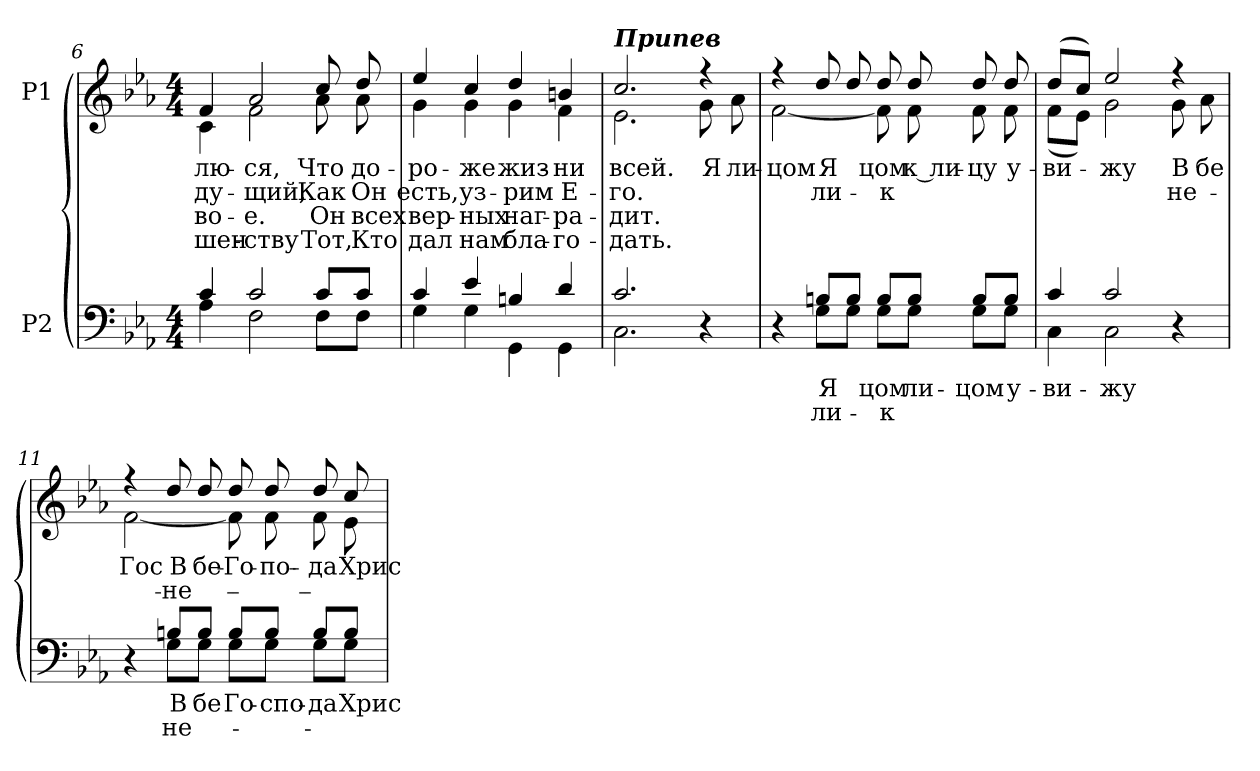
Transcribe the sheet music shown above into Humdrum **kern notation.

**kern	**text	**text	**kern	**text	**text	**text	**text
*part2	*part2	*part2	*part1	*part1	*part1	*part1	*part1
*staff2	*staff2	*staff2	*staff1	*staff1	*staff1	*staff1	*staff1
*I"P2	*	*	*I"P1	*	*	*	*
*clefF4	*	*	*clefG2	*	*	*	*
*k[b-e-a-]	*	*	*k[b-e-a-]	*	*	*	*
*c:	*	*	*c:	*	*	*	*
*M4/4	*	*	*M4/4	*	*	*	*
=6	=6	=6	=6	=6	=6	=6	=6
*^	*	*	*	*	*	*	*
!	!	!	!	!	!LO:LY:b:color=#000000	!LO:LY:b:color=#000000	!LO:LY:b:color=#000000	!LO:LY:b:color=#000000
*	*	*	*	*^	*	*	*	*
4ci/	4A-i\	.	.	4fi/	4ci\	-лю-	-ду-	-во-	-шен-
!	!	!	!	!	!	!LO:LY:b:color=#000000	!LO:LY:b:color=#000000	!LO:LY:b:color=#000000	!LO:LY:b:color=#000000
2ci/	2Fi\	.	.	2a-i/	2fi\	-ся,	щий,	е.	ству
!	!	!	!	!	!	!LO:LY:b:color=#000000	!LO:LY:b:color=#000000	!LO:LY:b:color=#000000	!LO:LY:b:color=#000000
8ci/L	8Fi\L	.	.	8cci/	8a-i\	Что	Как	Он	Тот,
!	!	!	!	!	!	!LO:LY:b:color=#000000	!LO:LY:b:color=#000000	!LO:LY:b:color=#000000	!LO:LY:b:color=#000000
8ci/J	8Fi\J	.	.	8ddi/	8a-i\	до-	Он	всех	Кто
=7	=7	=7	=7	=7	=7	=7	=7	=7	=7
!	!	!	!	!	!	!LO:LY:b:color=#000000	!LO:LY:b:color=#000000	!LO:LY:b:color=#000000	!LO:LY:b:color=#000000
4ci/	4Gi\	.	.	4ee-i/	4gi\	ро-	есть,	вер-	дал
!	!	!	!	!	!	!LO:LY:b:color=#000000	!LO:LY:b:color=#000000	!LO:LY:b:color=#000000	!LO:LY:b:color=#000000
4e-i/	4Gi\	.	.	4cci/	4gi\	же	уз-	ных	нам
!	!	!	!	!	!	!LO:LY:b:color=#000000	!LO:LY:b:color=#000000	!LO:LY:b:color=#000000	!LO:LY:b:color=#000000
4Bni/	4GGi\	.	.	4ddi/	4gi\	жиз-	-рим	наг-	бла-
!	!	!	!	!	!	!LO:LY:b:color=#000000	!LO:LY:b:color=#000000	!LO:LY:b:color=#000000	!LO:LY:b:color=#000000
4di/	4GGi\	.	.	4bni/	4fi\	-ни	-Е-	ра-	го-
!!LO:LB:g=z	!!
=8	=8	=8	=8	=8	=8	=8	=8	=8	=8
!	!	!	!	!LO:TX:a:Bi:t=Припев	!	!	!	!	!
!	!	!	!	!	!	!LO:LY:b:color=#000000	!LO:LY:b:color=#000000	!LO:LY:b:color=#000000	!LO:LY:b:color=#000000
2.ci/	2.Ci\	.	.	2.cci/	2.e-i\	всей.	го.	дит.	дать.
!	!	!	!	!	!	!LO:LY:b:color=#000000	!	!	!
4ryy	4r	.	.	4r	8gi\	Я	.	.	.
!	!	!	!	!	!	!LO:LY:b:color=#000000	!	!	!
.	.	.	.	.	8a-i\	ли-	.	.	.
=9	=9	=9	=9	=9	=9	=9	=9	=9	=9
!	!	!	!	!	!	!LO:LY:b:color=#000000	!	!	!
4ryy	4r	.	.	4r	[<2fi\	-цом	.	.	.
!	!	!LO:LY:a:color=#000000	!LO:LY:a:color=#000000	!	!	!	!	!	!
!	!	!	!	!	!	!LO:LY:b:color=#000000	!LO:LY:b:color=#000000	!	!
8Bni/L	8Gi\L	Я	ли-	8ddi/	.	Я	ли-	.	.
8Bi/J	8Gi\J	.	.	8ddi/	.	.	.	.	.
!	!	!LO:LY:a:color=#000000	!LO:LY:a:color=#000000	!	!	!	!	!	!
!	!	!	!	!	!	!LO:LY:b:color=#000000	!LO:LY:b:color=#000000	!	!
8Bi/L	8Gi\L	-цом	к	8ddi/	8fi\]	-цом	к	.	.
!	!	!LO:LY:a:color=#000000	!	!	!	!	!	!	!
!	!	!	!	!	!	!LO:LY:b:color=#000000	!	!	!
!	!	!	!	!	!	!LO:LY:b:color=#000000	!	!	!
8Bi/J	8Gi\J	ли-	.	8ddi/	8fi\	к ли-	.	.	.
!	!	!LO:LY:a:color=#000000	!	!	!	!	!	!	!
!	!	!	!	!	!	!LO:LY:b:color=#000000	!	!	!
!	!	!	!	!	!	!LO:LY:b:color=#000000	!	!	!
8Bi/L	8Gi\L	-цом	.	8ddi/	8fi\	-цу	.	.	.
!	!	!LO:LY:a:color=#000000	!	!	!	!	!	!	!
!	!	!	!	!	!	!LO:LY:b:color=#000000	!	!	!
!	!	!	!	!	!	!LO:LY:b:color=#000000	!	!	!
8Bi/J	8Gi\J	у-	.	8ddi/	8fi\	у-	.	.	.
=10	=10	=10	=10	=10	=10	=10	=10	=10	=10
!	!	!LO:LY:a:color=#000000	!	!	!	!	!	!	!
!	!	!	!	!	!	!LO:LY:b:color=#000000	!	!	!
!	!	!	!	!	!	!LO:LY:b:color=#000000	!	!	!
4ci/	4Ci\	-ви-	.	(8ddi/L	(8fi\L	-ви-	.	.	.
.	.	.	.	8cci/J)	8e-i\J)	.	.	.	.
!	!	!LO:LY:a:color=#000000	!	!	!	!	!	!	!
!	!	!	!	!	!	!LO:LY:b:color=#000000	!	!	!
!	!	!	!	!	!	!LO:LY:b:color=#000000	!	!	!
2ci/	2Ci\	-жу	.	2ee-i/	2gi\	-жу	.	.	.
!	!	!	!	!	!	!LO:LY:b:color=#000000	!LO:LY:b:color=#000000	!	!
4r	4ryy	.	.	4r	8gi\	В	не-	.	.
!	!	!	!	!	!	!LO:LY:b:color=#000000	!	!	!
.	.	.	.	.	8a-i\	-бе	.	.	.
=11	=11	=11	=11	=11	=11	=11	=11	=11	=11
!	!	!	!	!	!	!LO:LY:b:color=#000000	!	!	!
4r	4ryy	.	.	4r	[<2fi\	Гос-	.	.	.
!	!	!LO:LY:a:color=#000000	!LO:LY:a:color=#000000	!	!	!	!	!	!
!	!	!	!	!	!	!LO:LY:b:color=#000000	!LO:LY:b:color=#000000	!	!
8Bni/L	8Gi\L	В	не-	8ddi/	.	В	не-	.	.
!	!	!LO:LY:a:color=#000000	!	!	!	!	!	!	!
!	!	!	!	!	!	!LO:LY:b:color=#000000	!	!	!
8Bi/J	8Gi\J	-бе	.	8ddi/	.	-бе	.	.	.
!	!	!LO:LY:a:color=#000000	!	!	!	!	!	!	!
!	!	!	!	!	!	!LO:LY:b:color=#000000	!	!	!
8Bi/L	8Gi\L	Го-	.	8ddi/	8fi\]	Го-	.	.	.
!	!	!LO:LY:a:color=#000000	!	!	!	!	!	!	!
!	!	!	!	!	!	!LO:LY:b:color=#000000	!	!	!
!	!	!	!	!	!	!LO:LY:b:color=#000000	!	!	!
8Bi/J	8Gi\J	-спо-	.	8ddi/	8fi\	-по-	.	.	.
!	!	!LO:LY:a:color=#000000	!	!	!	!	!	!	!
!	!	!	!	!	!	!LO:LY:b:color=#000000	!	!	!
!	!	!	!	!	!	!LO:LY:b:color=#000000	!	!	!
8Bi/L	8Gi\L	-да	.	8ddi/	8fi\	-да	.	.	.
!	!	!LO:LY:a:color=#000000	!	!	!	!	!	!	!
!	!	!	!	!	!	!LO:LY:b:color=#000000	!	!	!
!	!	!	!	!	!	!LO:LY:b:color=#000000	!	!	!
8Bi/J	8Gi\J	Хрис-	.	8cci/	8e-i\	Хрис-	.	.	.
*v	*v	*	*	*	*	*	*	*	*
*	*	*	*v	*v	*	*	*	*
=	=	=	=	=	=	=	=
*-	*-	*-	*-	*-	*-	*-	*-
